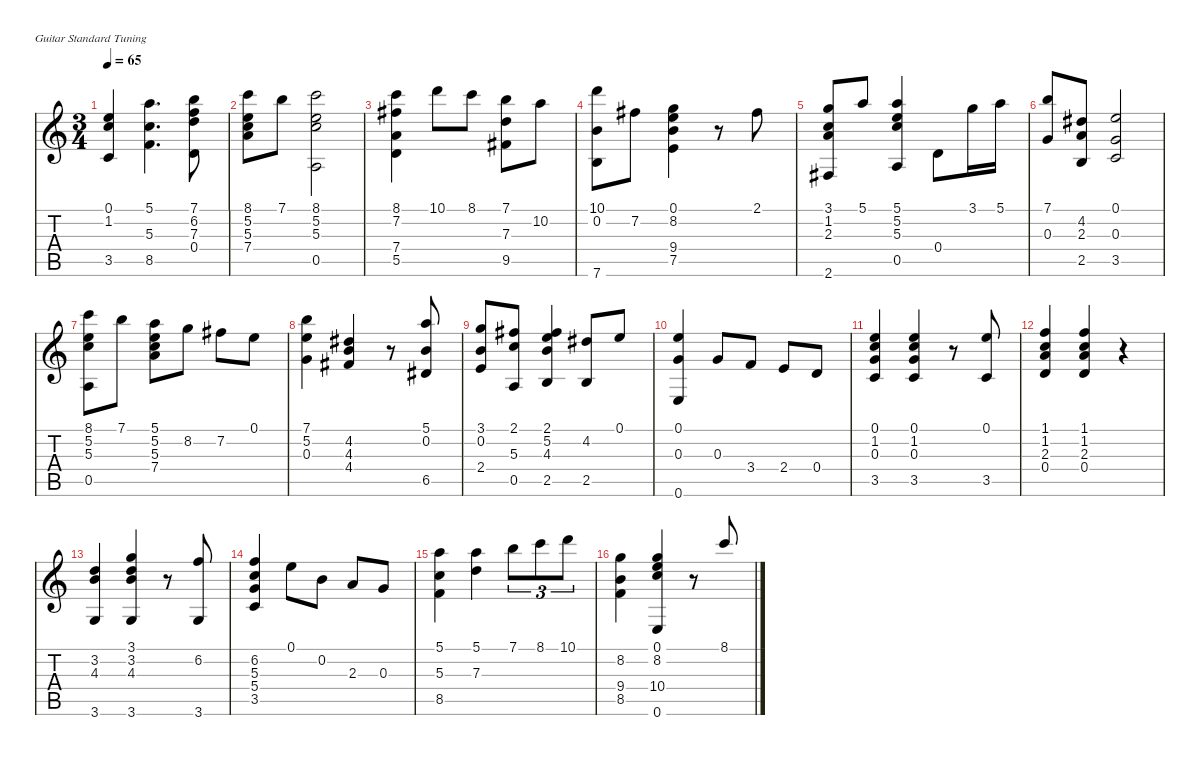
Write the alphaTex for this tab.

\defaultSystemsLayout 4
\hideDynamics
\bracketExtendMode nobrackets
\singleTrackTrackNamePolicy hidden
\multiTrackTrackNamePolicy hidden
\firstSystemTrackNameOrientation horizontal
\otherSystemsTrackNameOrientation horizontal
\extendBarLines
\chordDiagramsInScore
\track ("ギター - クラシック" "ギター - クラシック") {instrument acousticguitarnylon}
\staff {score tabs}
\tuning (E4 B3 G3 D3 A2 E2)
\ts (3 4)
\tempo 65
\clef g2
\ks c
(3.5 0.1 1.2).4{dy mf beam Up} (5.1 5.3 8.5).4{d beam Down} (7.1 6.2 7.3 0.4).8{beam Down} |
(8.1 5.2 5.3 7.4).8{beam Down} 7.1.8{beam Down} (0.5 8.1 5.2 5.3).2{beam Down} |
(8.1 7.2{acc #} 7.4 5.5).4{beam Down} 10.1.8{beam Down} 8.1.8{beam Down} (7.1 7.3 9.5{acc #}).8{beam Down} 10.2.8{beam Down} |
(10.1 0.2 7.6).8{beam Down} 7.2{acc #}.8{beam Down} (0.1 7.5 9.4 8.2).4{beam Down} r.8{beam Down} 2.1{acc #}.8{beam Down} |
(2.6{acc #} 1.2 2.3 3.1).8{beam Up} 5.1.8{beam Up} (0.5 5.1 5.2 5.3).4{beam Up} 0.4.8{beam Down} 3.1.16{beam Down} 5.1.16{beam Down} |
(7.1 0.3).8{beam Up} (2.3 2.5 4.2{acc #}).8{beam Up} (3.5 0.1 0.3).2{beam Up} |
(8.1 5.2 5.3 0.5).8{beam Down} 7.1.8{beam Down} (5.1 5.2 5.3 7.4).8{beam Down} 8.2.8{beam Down} 7.2{acc #}.8{beam Down} 0.1.8{beam Down} |
(0.3 7.1 5.2).4{beam Down} (4.2{acc #} 4.3 4.4{acc #}).4{beam Up} r.8{beam Up} (5.1 0.2 6.5{acc #}).8{beam Down} |
(3.1 0.2 2.4).8{beam Up} (5.3 0.5 2.1{acc #}).8{beam Up} (5.2 4.3 2.5 2.1{acc #}).4{beam Up} (2.5 4.2{acc #}).8{beam Up} 0.1.8{beam Up} |
(0.3 0.6 0.1).4{beam Up} 0.3.8{beam Up} 3.4.8{beam Up} 2.4.8{beam Up} 0.4.8{beam Up} |
(3.5 0.1 1.2 0.3).4{beam Up} (3.5 0.1 1.2 0.3).4{beam Up} r.8{beam Up} (3.5 0.1).8{beam Up} |
(1.2 2.3 0.4 1.1).4{beam Up} (1.2 2.3 0.4 1.1).4{beam Up} r.4{beam Up} |
(3.6 3.2 4.3).4{beam Up} (3.6 3.1 3.2 4.3).4{beam Up} r.8{beam Up} (3.6 6.2).8{beam Up} |
(6.2 5.3 5.4 3.5).4{beam Up} 0.1.8{beam Down} 0.2.8{beam Down} 2.3.8{beam Up} 0.3.8{beam Up} |
(5.1 5.3 8.5).4{beam Down} (5.1 7.3).4{beam Down} 7.1.8{tu (3 2) beam Down} 8.1.8{tu (3 2) beam Down} 10.1.8{tu (3 2) beam Down} |
(8.2 9.4 8.5).4{beam Down} (8.2 0.1 10.4 0.6).4{beam Up} r.8{beam Up} 8.1.8{beam Down}
